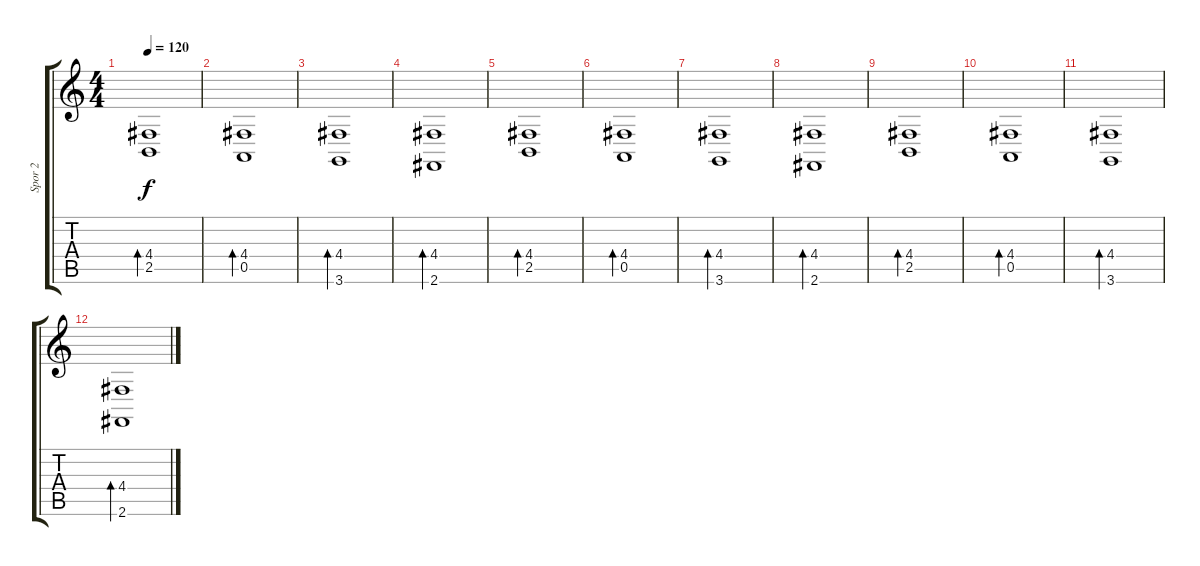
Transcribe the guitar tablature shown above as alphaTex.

\track ("Spor 2" "Spor 2") {instrument stringensemble1}
\staff {score tabs}
\tuning (E4 B3 G3 D3 A2 E2) {hide}
\ts (4 4)
\tempo 120
\clef g2
\ks c
(4.4 2.5).1{bd 480 dy f} |
(4.4 0.5).1{bd 480} |
(4.4 3.6).1{bd 480} |
(4.4 2.6).1{bd 480} |
(4.4 2.5).1{bd 480} |
(4.4 0.5).1{bd 480} |
(4.4 3.6).1{bd 480} |
(4.4 2.6).1{bd 480} |
(4.4 2.5).1{bd 480} |
(4.4 0.5).1{bd 480} |
(4.4 3.6).1{bd 480} |
(4.4 2.6).1{bd 480}
